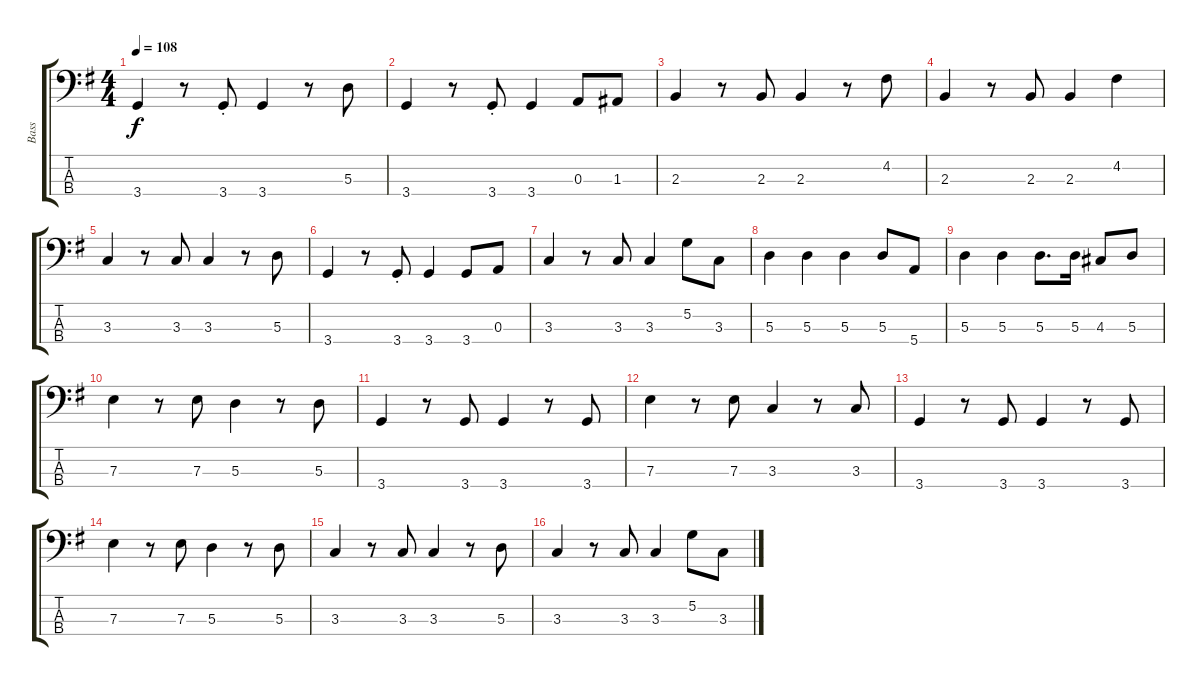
\track ("Bass" "Bass") {instrument electricbasspick}
\staff {score tabs}
\tuning (G2 D2 A1 E1) {hide}
\ts (4 4)
\tempo 108
\clef f4
\ks g
3.4.4{dy f} r.8 3.4{st}.8 3.4.4 r.8 5.3.8 |
3.4.4 r.8 3.4{st}.8 3.4.4 0.3.8 1.3.8 |
2.3.4 r.8 2.3.8 2.3.4 r.8 4.2.8 |
2.3.4 r.8 2.3.8 2.3.4 4.2.4 |
3.3.4 r.8 3.3.8 3.3.4 r.8 5.3.8 |
3.4.4 r.8 3.4{st}.8 3.4.4 3.4.8 0.3.8 |
3.3.4 r.8 3.3.8 3.3.4 5.2.8 3.3.8 |
5.3.4 5.3.4 5.3.4 5.3.8 5.4.8 |
5.3.4 5.3.4 5.3.8{d} 5.3.16 4.3.8 5.3.8 |
7.3.4 r.8 7.3.8 5.3.4 r.8 5.3.8 |
3.4.4 r.8 3.4.8 3.4.4 r.8 3.4.8 |
7.3.4 r.8 7.3.8 3.3.4 r.8 3.3.8 |
3.4.4 r.8 3.4.8 3.4.4 r.8 3.4.8 |
7.3.4 r.8 7.3.8 5.3.4 r.8 5.3.8 |
3.3.4 r.8 3.3.8 3.3.4 r.8 5.3.8 |
3.3.4 r.8 3.3.8 3.3.4 5.2.8 3.3.8
